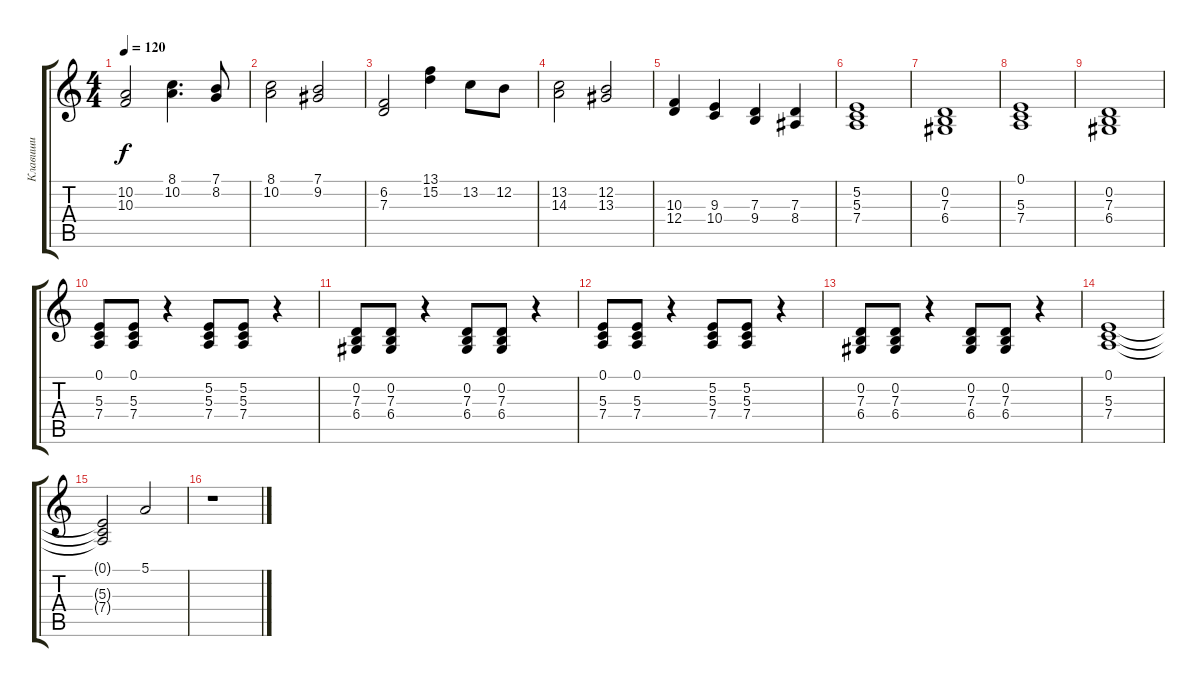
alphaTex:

\track ("Клавиши" "Клавиши") {instrument choiraahs}
\staff {score tabs}
\tuning (E4 B3 G3 D3 A2 E2) {hide}
\ts (4 4)
\tempo 120
\clef g2
\ks c
(10.2 10.3).2{dy f} (8.1 10.2).4{d} (7.1 8.2).8 |
(8.1 10.2).2 (7.1 9.2).2 |
(6.2 7.3).2 (13.1 15.2).4 13.2.8 12.2.8 |
(13.2 14.3).2 (12.2 13.3).2 |
(10.3 12.4).4 (9.3 10.4).4 (7.3 9.4).4 (7.3 8.4).4 |
(5.2 5.3 7.4).1 |
(0.2 7.3 6.4).1 |
(0.1 5.3 7.4).1 |
(0.2 7.3 6.4).1 |
(0.1 5.3 7.4).8 (0.1 5.3 7.4).8 r.4 (5.2 5.3 7.4).8 (5.2 5.3 7.4).8 r.4 |
(0.2 7.3 6.4).8 (0.2 7.3 6.4).8 r.4 (0.2 7.3 6.4).8 (0.2 7.3 6.4).8 r.4 |
(0.1 5.3 7.4).8 (0.1 5.3 7.4).8 r.4 (5.2 5.3 7.4).8 (5.2 5.3 7.4).8 r.4 |
(0.2 7.3 6.4).8 (0.2 7.3 6.4).8 r.4 (0.2 7.3 6.4).8 (0.2 7.3 6.4).8 r.4 |
(0.1 5.3 7.4).1 |
(0.1{t} 5.3{t} 7.4{t}).2 5.1.2 |
r.1
